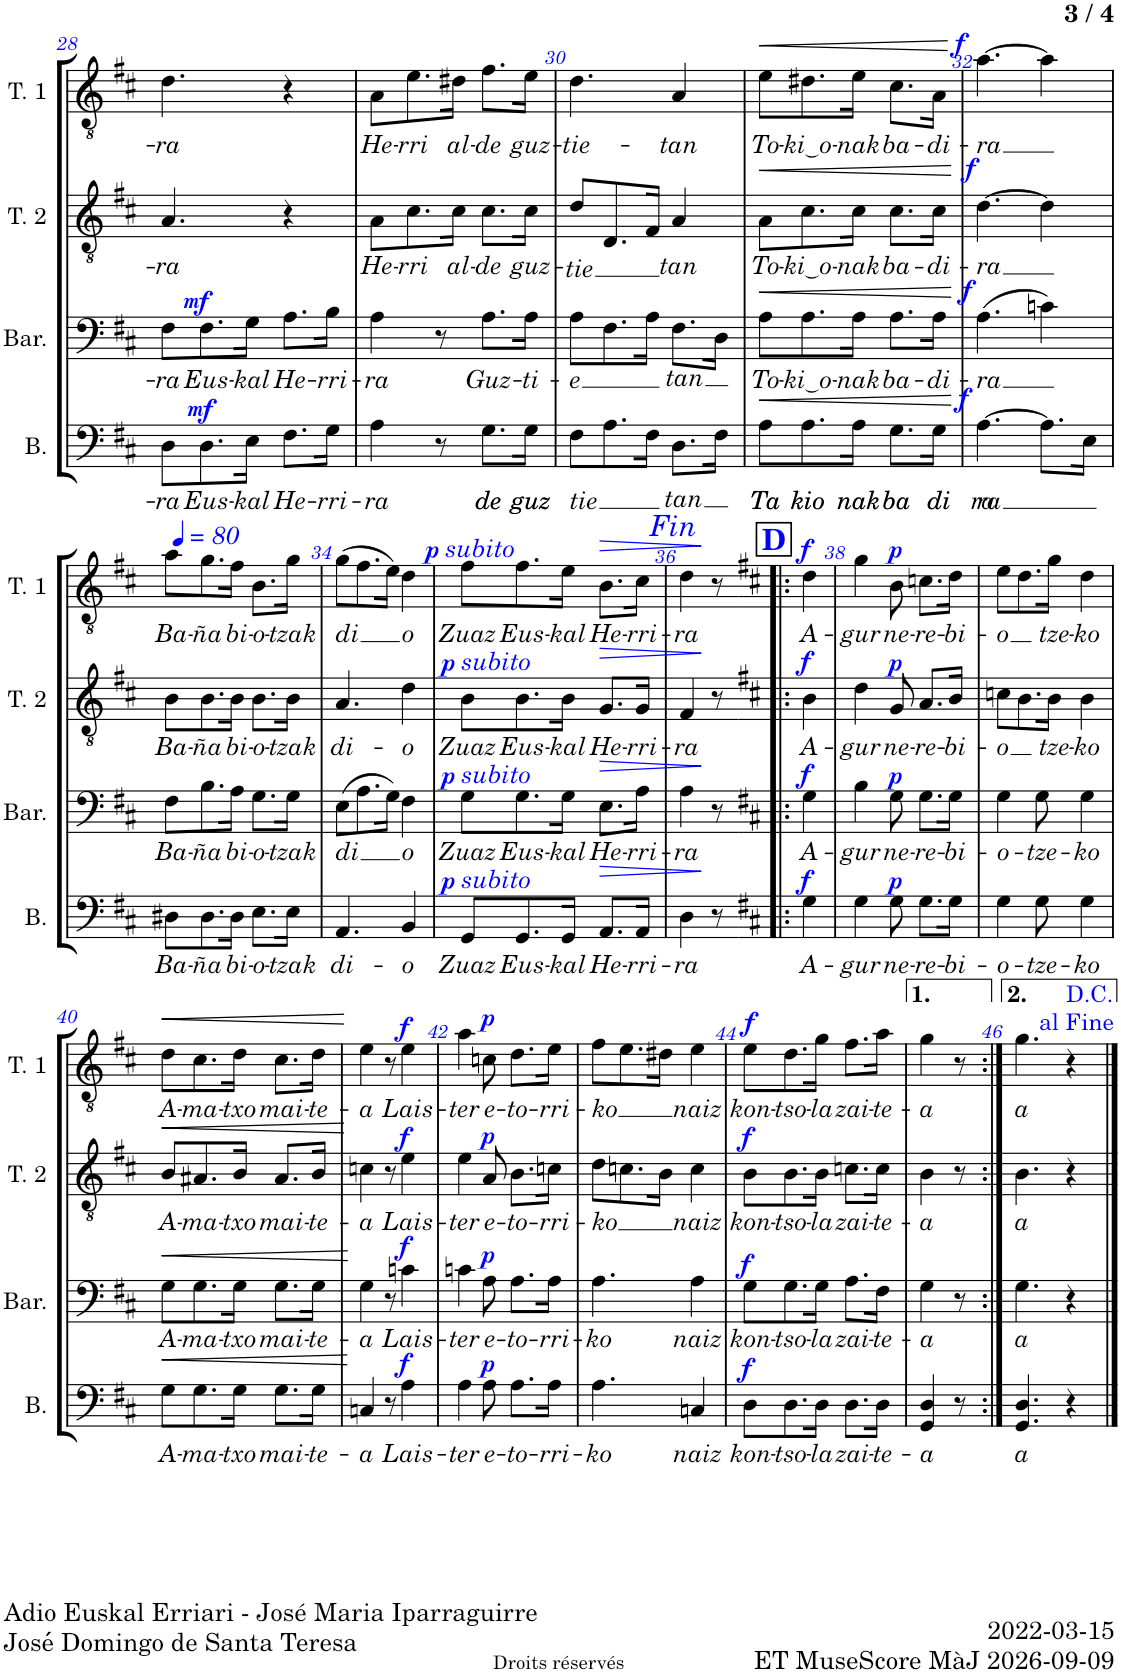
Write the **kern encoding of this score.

**kern	**text	**dynam	**kern	**text	**dynam	**kern	**text	**dynam	**kern	**text	**dynam
*part4	*part4	*part4	*part3	*part3	*part3	*part2	*part2	*part2	*part1	*part1	*part1
*staff4	*staff4	*staff4	*staff3	*staff3	*staff3	*staff2	*staff2	*staff2	*staff1	*staff1	*staff1
*I"Basse	*	*	*I"Baryton	*	*	*I"Ténor 2	*	*	*I"Ténor 1	*	*
*I'B.	*	*	*I'Bar.	*	*	*I'T. 2	*	*	*I'T. 1	*	*
!!LO:PB:g=z
*clefF4	*	*	*clefF4	*	*	*clefGv2	*	*	*clefGv2	*	*
*k[f#c#]	*	*	*k[f#c#]	*	*	*k[f#c#]	*	*	*k[f#c#]	*	*
*M5/8	*	*	*M5/8	*	*	*M5/8	*	*	*M5/8	*	*
=28	=28	=28	=28	=28	=28	=28	=28	=28	=28	=28	=28
!	!LO:LY:b	!	!	!LO:LY:b	!	!	!LO:LY:b	!	!	!LO:LY:b	!
8D\L	-ra	.	8F#\L	-ra	.	4.A/	-ra	.	4.d\	-ra	.
!	!LO:LY:b	!LO:DY:a	!	!LO:LY:b	!LO:DY:a	!	!	!	!	!	!
8.D\	Eus-	mf	8.F#\	Eus-	mf	.	.	.	.	.	.
!	!LO:LY:b	!	!	!LO:LY:b	!	!	!	!	!	!	!
16E\Jk	-kal	.	16G\Jk	-kal	.	.	.	.	.	.	.
!	!LO:LY:b	!	!	!LO:LY:b	!	!	!	!	!	!	!
8.F#\L	He-	.	8.A\L	He-	.	4r	.	.	4r	.	.
!	!LO:LY:b	!	!	!LO:LY:b	!	!	!	!	!	!	!
16G\Jk	-rri-	.	16B\Jk	-rri-	.	.	.	.	.	.	.
=29	=29	=29	=29	=29	=29	=29	=29	=29	=29	=29	=29
!	!LO:LY:b	!	!	!LO:LY:b	!	!	!LO:LY:b	!	!	!LO:LY:b	!
4A\	-ra	.	4A\	-ra	.	8A\L	He-	.	8A\L	He-	.
!	!	!	!	!	!	!	!LO:LY:b	!	!	!LO:LY:b	!
.	.	.	.	.	.	8.c#\	-rri	.	8.e\	-rri	.
8r	.	.	8r	.	.	.	.	.	.	.	.
!	!	!	!	!	!	!	!LO:LY:b	!	!	!LO:LY:b	!
.	.	.	.	.	.	16c#\Jk	al-	.	16d#X\Jk	al-	.
!	!LO:LY:b	!	!	!LO:LY:b	!	!	!LO:LY:b	!	!	!LO:LY:b	!
8.G\L	de	.	8.A\L	Guz-	.	8.c#\L	-de	.	8.f#\L	-de	.
!	!LO:LY:b	!	!	!LO:LY:b	!	!	!LO:LY:b	!	!	!LO:LY:b	!
16G\Jk	guz	.	16A\Jk	-ti-	.	16c#\Jk	guz-	.	16e\Jk	guz-	.
=30	=30	=30	=30	=30	=30	=30	=30	=30	=30	=30	=30
!	!LO:LY:b	!	!	!LO:LY:b	!	!	!LO:LY:b	!	!	!LO:LY:b	!
8F#\L	tie	.	8A\L	-e	.	8d/L	-tie	.	4.d\	-tie-	.
8.A\	.	.	8.F#\	.	.	8.D/	.	.	.	.	.
16F#\Jk	.	.	16A\Jk	.	.	16F#/Jk	.	.	.	.	.
!	!LO:LY:b	!	!	!LO:LY:b	!	!	!LO:LY:b	!	!	!LO:LY:b	!
8.D\L	tan	.	8.F#\L	tan	.	4A/	tan	.	4A/	-tan	.
16F#\Jk	.	.	16D\Jk	.	.	.	.	.	.	.	.
=31	=31	=31	=31	=31	=31	=31	=31	=31	=31	=31	=31
!	!LO:LY:b	!LO:HP:b	!	!LO:LY:b	!LO:HP:b	!	!LO:LY:b	!LO:HP:b	!	!LO:LY:b	!LO:HP:b
8A\L	Ta	<	8A\L	To-	<	8A\L	To-	<	8e\L	To-	<
!	!LO:LY:b	!	!	!LO:LY:b	!	!	!LO:LY:b	!	!	!LO:LY:b	!
8.A\	kio	.	8.A\	-ki ͜ o-	.	8.c#\	-ki ͜ o-	.	8.d#X\	-ki ͜ o-	.
!	!LO:LY:b	!	!	!LO:LY:b	!	!	!LO:LY:b	!	!	!LO:LY:b	!
16A\Jk	nak	.	16A\Jk	nak	.	16c#\Jk	nak	.	16e\Jk	nak	.
!	!LO:LY:b	!	!	!LO:LY:b	!	!	!LO:LY:b	!	!	!LO:LY:b	!
8.G\L	ba	.	8.A\L	ba-	.	8.c#\L	ba-	.	8.c#\L	ba-	.
!	!LO:LY:b	!	!	!LO:LY:b	!	!	!LO:LY:b	!	!	!LO:LY:b	!
16G\Jk	di	.	16A\Jk	-di-	.	16c#\Jk	-di-	.	16A\Jk	-di-	.
.	.	[	.	.	[	.	.	[	.	.	[
=32	=32	=32	=32	=32	=32	=32	=32	=32	=32	=32	=32
!	!LO:LY:b	!LO:DY:a	!	!LO:LY:b	!LO:DY:a	!	!LO:LY:b	!LO:DY:a	!	!LO:LY:b	!LO:DY:a
[4.A\	ra	f	(4.A\	-ra	f	[4.d\	-ra	f	[4.a\	-ra	f
8.A\L]	.	.	4cn\)	.	.	4d\]	.	.	4a\]	.	.
16E\Jk	.	.	.	.	.	.	.	.	.	.	.
!!LO:LB:g=z
=33	=33	=33	=33	=33	=33	=33	=33	=33	=33	=33	=33
*	*	*	*	*	*	*	*	*	*MM80	*	*
!	!LO:LY:b	!	!	!LO:LY:b	!	!	!LO:LY:b	!	!	!LO:LY:b	!
8D#X\L	Ba-	.	8F#\L	Ba-	.	8B\L	Ba-	.	8a\L	Ba-	.
!	!LO:LY:b	!	!	!LO:LY:b	!	!	!LO:LY:b	!	!	!LO:LY:b	!
8.D#\	-ña	.	8.B\	-ña	.	8.B\	-ña	.	8.g\	-ña	.
!	!LO:LY:b	!	!	!LO:LY:b	!	!	!LO:LY:b	!	!	!LO:LY:b	!
16D#\Jk	bi-	.	16A\Jk	bi-	.	16B\Jk	bi-	.	16f#\Jk	bi-	.
!	!LO:LY:b	!	!	!LO:LY:b	!	!	!LO:LY:b	!	!	!LO:LY:b	!
8.E\L	-o-	.	8.G\L	-o-	.	8.B\L	-o-	.	8.B\L	-o-	.
!	!LO:LY:b	!	!	!LO:LY:b	!	!	!LO:LY:b	!	!	!LO:LY:b	!
16E\Jk	-tzak	.	16G\Jk	-tzak	.	16B\Jk	-tzak	.	16g\Jk	-tzak	.
=34	=34	=34	=34	=34	=34	=34	=34	=34	=34	=34	=34
!	!LO:LY:b	!	!	!LO:LY:b	!	!	!LO:LY:b	!	!	!LO:LY:b	!
4.AA/	di-	.	(8E\L	-di	.	4.A/	di-	.	(8g\L	-di	.
.	.	.	8.A\	.	.	.	.	.	8.f#\	.	.
.	.	.	16G\Jk)	.	.	.	.	.	16e\Jk)	.	.
!	!LO:LY:b	!	!	!LO:LY:b	!	!	!LO:LY:b	!	!	!LO:LY:b	!
4BB/	o	.	4F#\	o	.	4d\	o	.	4d\	o	.
=35	=35	=35	=35	=35	=35	=35	=35	=35	=35	=35	=35
!	!LO:LY:b	!LO:DY:a	!	!LO:LY:b	!	!	!LO:LY:b	!	!	!LO:LY:b	!
!	!	!LO:DY:n=1:a	!	!	!LO:DY:a	!	!	!	!	!	!
!	!	!	!	!	!LO:DY:n=1:a	!	!	!LO:DY:a	!	!	!
!	!	!	!	!	!	!	!	!LO:DY:n=1:a	!	!	!LO:DY:a
!	!	!	!	!	!	!	!	!	!	!	!LO:DY:n=1:a
8GG/L	Zuaz	p other-dynamics	8G\L	Zuaz	p other-dynamics	8B\L	Zuaz	p other-dynamics	8f#\L	Zuaz	p other-dynamics
!	!LO:LY:b	!	!	!LO:LY:b	!	!	!LO:LY:b	!	!	!LO:LY:b	!
8.GG/	Eus-	.	8.G\	Eus-	.	8.B\	Eus-	.	8.f#\	Eus-	.
!	!LO:LY:b	!	!	!LO:LY:b	!	!	!LO:LY:b	!	!	!LO:LY:b	!
16GG/Jk	-kal	.	16G\Jk	-kal	.	16B\Jk	-kal	.	16e\Jk	-kal	.
!	!LO:LY:b	!LO:HP:b	!	!LO:LY:b	!LO:HP:b	!	!LO:LY:b	!LO:HP:b	!	!LO:LY:b	!LO:HP:b
8.AA/L	He-	>	8.E\L	He-	>	8.G/L	He-	>	8.B\L	He-	>
!	!LO:LY:b	!	!	!LO:LY:b	!	!	!LO:LY:b	!	!	!LO:LY:b	!
16AA/Jk	-rri-	.	16A\Jk	-rri-	.	16G/Jk	-rri-	.	16c#\Jk	-rri-	.
=36	=36	=36	=36	=36	=36	=36	=36	=36	=36	=36	=36
!	!LO:LY:b	!	!	!LO:LY:b	!	!	!LO:LY:b	!	!	!LO:LY:b	!
4D\	-ra	.	4A\	-ra	.	4F#/	-ra	.	4d\	-ra	.
8r	.	]	8r	.	]	8r	.	]	8r	.	]
!	!	!	!	!	!	!	!	!	!LO:TX:a:color=#0000FF:t=<i><font size="14"/>Fin</i>	!	!
!!LO:REH:place=s1:a:B:cj:color=#0000FF:fs=14:t=D
=37!|:	=37!|:	=37!|:	=37!|:	=37!|:	=37!|:	=37!|:	=37!|:	=37!|:	=37!|:	=37!|:	=37!|:
*k[f#c#]	*	*	*k[f#c#]	*	*	*k[f#c#]	*	*	*k[f#c#]	*	*
!	!LO:LY:b	!LO:DY:a	!	!LO:LY:b	!LO:DY:a	!	!LO:LY:b	!LO:DY:a	!	!LO:LY:b	!LO:DY:a
4G\	A-	f	4G\	A-	f	4B\	A-	f	4d\	A-	f
=38	=38	=38	=38	=38	=38	=38	=38	=38	=38	=38	=38
!	!LO:LY:b	!	!	!LO:LY:b	!	!	!LO:LY:b	!	!	!LO:LY:b	!
4G\	-gur	.	4B\	-gur	.	4d\	-gur	.	4g\	-gur	.
!	!LO:LY:b	!LO:DY:a	!	!LO:LY:b	!LO:DY:a	!	!LO:LY:b	!LO:DY:a	!	!LO:LY:b	!LO:DY:a
8G\	ne-	p	8G\	ne-	p	8G/	ne-	p	8B\	ne-	p
!	!LO:LY:b	!	!	!LO:LY:b	!	!	!LO:LY:b	!	!	!LO:LY:b	!
8.G\L	-re-	.	8.G\L	-re-	.	8.A/L	-re-	.	8.cn\L	-re-	.
!	!LO:LY:b	!	!	!LO:LY:b	!	!	!LO:LY:b	!	!	!LO:LY:b	!
16G\Jk	-bi-	.	16G\Jk	-bi-	.	16B/Jk	-bi-	.	16d\Jk	-bi-	.
=39	=39	=39	=39	=39	=39	=39	=39	=39	=39	=39	=39
!	!LO:LY:b	!	!	!LO:LY:b	!	!	!LO:LY:b	!	!	!LO:LY:b	!
4G\	-o-	.	4G\	-o-	.	8cn\L	-o	.	8e\L	-o	.
.	.	.	.	.	.	8.B\	.	.	8.d\	.	.
!	!LO:LY:b	!	!	!LO:LY:b	!	!	!	!	!	!	!
8G\	-tze-	.	8G\	-tze-	.	.	.	.	.	.	.
!	!	!	!	!	!	!	!LO:LY:b	!	!	!LO:LY:b	!
.	.	.	.	.	.	16B\Jk	tze-	.	16g\Jk	tze-	.
!	!LO:LY:b	!	!	!LO:LY:b	!	!	!LO:LY:b	!	!	!LO:LY:b	!
4G\	-ko	.	4G\	-ko	.	4B\	-ko	.	4d\	-ko	.
!!LO:LB:g=z
=40	=40	=40	=40	=40	=40	=40	=40	=40	=40	=40	=40
!	!LO:LY:b	!LO:HP:b	!	!LO:LY:b	!LO:HP:b	!	!LO:LY:b	!LO:HP:b	!	!LO:LY:b	!LO:HP:b
8G\L	A-	<	8G\L	A-	<	8B/L	A-	<	8d\L	A-	<
!	!LO:LY:b	!	!	!LO:LY:b	!	!	!LO:LY:b	!	!	!LO:LY:b	!
8.G\	-ma-	.	8.G\	-ma-	.	8.A#X/	-ma-	.	8.c#\	-ma-	.
!	!LO:LY:b	!	!	!LO:LY:b	!	!	!LO:LY:b	!	!	!LO:LY:b	!
16G\Jk	-txo	.	16G\Jk	-txo	.	16B/Jk	-txo	.	16d\Jk	-txo	.
!	!LO:LY:b	!	!	!LO:LY:b	!	!	!LO:LY:b	!	!	!LO:LY:b	!
8.G\L	mai-	.	8.G\L	mai-	.	8.A#/L	mai-	.	8.c#\L	mai-	.
!	!LO:LY:b	!	!	!LO:LY:b	!	!	!LO:LY:b	!	!	!LO:LY:b	!
16G\Jk	-te-	.	16G\Jk	-te-	.	16B/Jk	-te-	.	16d\Jk	-te-	.
.	.	.	.	.	[	.	.	[	.	.	[
=41	=41	=41	=41	=41	=41	=41	=41	=41	=41	=41	=41
!	!LO:LY:b	!	!	!LO:LY:b	!	!	!LO:LY:b	!	!	!LO:LY:b	!
4Cn/	-a	.	4G\	-a	.	4cn\	-a	.	4e\	-a	.
8r	.	[	8r	.	.	8r	.	.	8r	.	.
!	!LO:LY:b	!LO:DY:a	!	!LO:LY:b	!LO:DY:a	!	!LO:LY:b	!LO:DY:a	!	!LO:LY:b	!LO:DY:a
4A\	Lais-	f	4cn\	Lais-	f	4e\	Lais-	f	4e\	Lais-	f
=42	=42	=42	=42	=42	=42	=42	=42	=42	=42	=42	=42
!	!LO:LY:b	!	!	!LO:LY:b	!	!	!LO:LY:b	!	!	!LO:LY:b	!
4A\	-ter	.	4cn\	-ter	.	4e\	-ter	.	4a\	-ter	.
!	!LO:LY:b	!LO:DY:a	!	!LO:LY:b	!LO:DY:a	!	!LO:LY:b	!LO:DY:a	!	!LO:LY:b	!LO:DY:a
8A\	e-	p	8A\	e-	p	8A/	e-	p	8cn\	e-	p
!	!LO:LY:b	!	!	!LO:LY:b	!	!	!LO:LY:b	!	!	!LO:LY:b	!
8.A\L	-to-	.	8.A\L	-to-	.	8.B\L	-to-	.	8.d\L	-to-	.
!	!LO:LY:b	!	!	!LO:LY:b	!	!	!LO:LY:b	!	!	!LO:LY:b	!
16A\Jk	-rri-	.	16A\Jk	-rri-	.	16cn\Jk	-rri-	.	16e\Jk	-rri-	.
=43	=43	=43	=43	=43	=43	=43	=43	=43	=43	=43	=43
!	!LO:LY:b	!	!	!LO:LY:b	!	!	!LO:LY:b	!	!	!LO:LY:b	!
4.A\	-ko	.	4.A\	-ko	.	8d\L	-ko	.	8f#\L	-ko	.
.	.	.	.	.	.	8.cn\	.	.	8.e\	.	.
.	.	.	.	.	.	16B\Jk	.	.	16d#X\Jk	.	.
!	!LO:LY:b	!	!	!LO:LY:b	!	!	!LO:LY:b	!	!	!LO:LY:b	!
4Cn/	naiz	.	4A\	naiz	.	4c\	naiz	.	4e\	naiz	.
=44	=44	=44	=44	=44	=44	=44	=44	=44	=44	=44	=44
!	!LO:LY:b	!LO:DY:a	!	!LO:LY:b	!LO:DY:a	!	!LO:LY:b	!LO:DY:a	!	!LO:LY:b	!LO:DY:a
8D\L	kon-	f	8G\L	kon-	f	8B\L	kon-	f	8e\L	kon-	f
!	!LO:LY:b	!	!	!LO:LY:b	!	!	!LO:LY:b	!	!	!LO:LY:b	!
8.D\	-tso-	.	8.G\	-tso-	.	8.B\	-tso-	.	8.d\	-tso-	.
!	!LO:LY:b	!	!	!LO:LY:b	!	!	!LO:LY:b	!	!	!LO:LY:b	!
16D\Jk	-la	.	16G\Jk	-la	.	16B\Jk	-la	.	16g\Jk	-la	.
!	!LO:LY:b	!	!	!LO:LY:b	!	!	!LO:LY:b	!	!	!LO:LY:b	!
8.D\L	zai-	.	8.A\L	zai-	.	8.cn\L	zai-	.	8.f#\L	zai-	.
!	!LO:LY:b	!	!	!LO:LY:b	!	!	!LO:LY:b	!	!	!LO:LY:b	!
16D\Jk	-te-	.	16F#\Jk	-te-	.	16c\Jk	-te-	.	16a\Jk	-te-	.
=45	=45	=45	=45	=45	=45	=45	=45	=45	=45	=45	=45
!	!LO:LY:b	!	!	!LO:LY:b	!	!	!LO:LY:b	!	!	!LO:LY:b	!
4GG/ 4D/	-a	.	4G\	-a	.	4B\	a	.	4g\	a	.
8r	.	.	8r	.	.	8r	.	.	8r	.	.
=46:|!	=46:|!	=46:|!	=46:|!	=46:|!	=46:|!	=46:|!	=46:|!	=46:|!	=46:|!	=46:|!	=46:|!
!	!LO:LY:b	!	!	!LO:LY:b	!	!	!LO:LY:b	!	!	!LO:LY:b	!
4.GG/ 4.D/	a	.	4.G\	a	.	4.B\	a	.	4.g\	a	.
4r	.	.	4r	.	.	4r	.	.	4r	.	.
!	!	!	!	!	!	!	!	!	!LO:TX:a:color=#0000FF:t=D.C. \nal Fine	!	!
==	==	==	==	==	==	==	==	==	==	==	==
*-	*-	*-	*-	*-	*-	*-	*-	*-	*-	*-	*-
